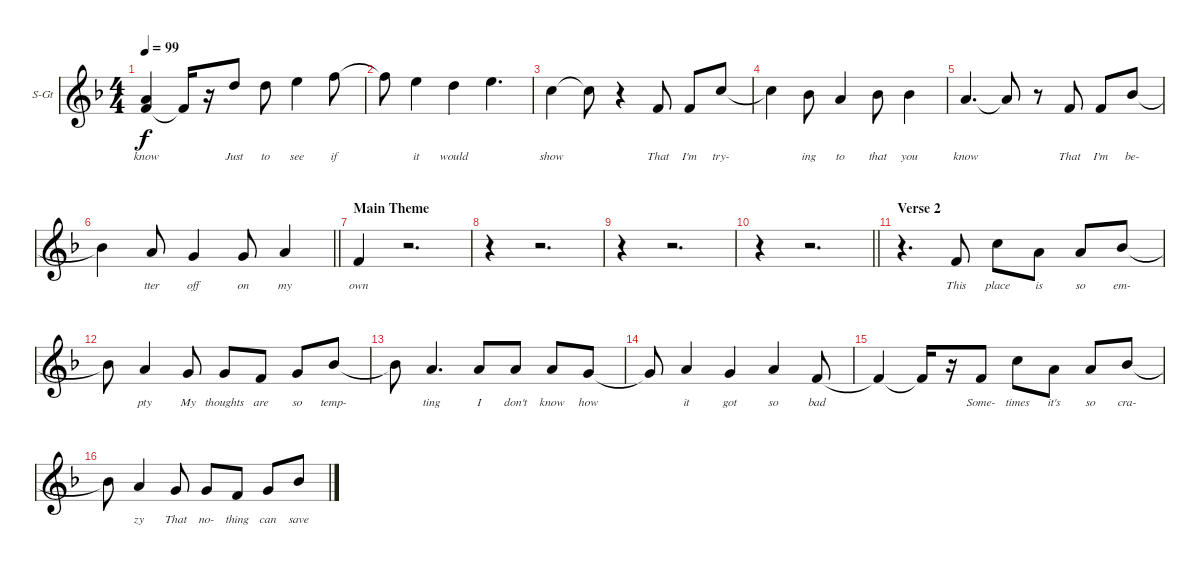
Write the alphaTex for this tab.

\bracketExtendMode groupsimilarinstruments
\firstSystemTrackNameOrientation horizontal
\otherSystemsTrackNameOrientation horizontal
\track ("Deryck Whibley - Vocals" "S-Gt") {instrument lead8bassandlead}
\staff {score}
\tuning (E4 B3 G3 D3 A2 E2)
\displaytranspose 12
\ts (4 4)
\tempo 99
\clef g2
\ks f
(2.3 3.4{t}).4{lyrics (0 "know") lyrics (1 "") lyrics (2 "") lyrics (3 "") lyrics (4 "") dy f} 3.4{t}.16 r.16 3.2.8{lyrics (0 "Just") lyrics (1 "") lyrics (2 "") lyrics (3 "") lyrics (4 "")} 3.2.8{lyrics (0 "to") lyrics (1 "") lyrics (2 "") lyrics (3 "") lyrics (4 "")} 0.1.4{lyrics (0 "see") lyrics (1 "") lyrics (2 "") lyrics (3 "") lyrics (4 "")} 1.1.8{lyrics (0 "if") lyrics (1 "") lyrics (2 "") lyrics (3 "") lyrics (4 "")} |
1.1{t}.8 0.1.4{lyrics (0 "it") lyrics (1 "") lyrics (2 "") lyrics (3 "") lyrics (4 "")} 3.2.4{lyrics (0 "would") lyrics (1 "") lyrics (2 "") lyrics (3 "") lyrics (4 "")} 0.1.4{d lyrics (0 " ") lyrics (1 "") lyrics (2 "") lyrics (3 "") lyrics (4 "")} |
1.2.4{lyrics (0 "show") lyrics (1 "") lyrics (2 "") lyrics (3 "") lyrics (4 "")} 1.2{t}.8 r.4 3.4.8{lyrics (0 "That") lyrics (1 "") lyrics (2 "") lyrics (3 "") lyrics (4 "")} 3.4.8{lyrics (0 "I'm") lyrics (1 "") lyrics (2 "") lyrics (3 "") lyrics (4 "")} 1.2.8{lyrics (0 "try-") lyrics (1 "") lyrics (2 "") lyrics (3 "") lyrics (4 "")} |
1.2{t}.4 3.3.8{lyrics (0 "ing") lyrics (1 "") lyrics (2 "") lyrics (3 "") lyrics (4 "")} 2.3.4{lyrics (0 "to") lyrics (1 "") lyrics (2 "") lyrics (3 "") lyrics (4 "")} 3.3.8{lyrics (0 "that") lyrics (1 "") lyrics (2 "") lyrics (3 "") lyrics (4 "")} 3.3.4{lyrics (0 "you") lyrics (1 "") lyrics (2 "") lyrics (3 "") lyrics (4 "")} |
2.3.4{d lyrics (0 "know") lyrics (1 "") lyrics (2 "") lyrics (3 "") lyrics (4 "")} 2.3{t}.8 r.8 3.4.8{lyrics (0 "That") lyrics (1 "") lyrics (2 "") lyrics (3 "") lyrics (4 "")} 3.4.8{lyrics (0 "I'm") lyrics (1 "") lyrics (2 "") lyrics (3 "") lyrics (4 "")} 3.3.8{lyrics (0 "be-") lyrics (1 "") lyrics (2 "") lyrics (3 "") lyrics (4 "")} |
\barLineRight lightlight
3.3{t}.4 2.3.8{lyrics (0 "tter") lyrics (1 "") lyrics (2 "") lyrics (3 "") lyrics (4 "")} 0.3.4{lyrics (0 "off") lyrics (1 "") lyrics (2 "") lyrics (3 "") lyrics (4 "")} 0.3.8{lyrics (0 "on") lyrics (1 "") lyrics (2 "") lyrics (3 "") lyrics (4 "")} 2.3.4{lyrics (0 "my") lyrics (1 "") lyrics (2 "") lyrics (3 "") lyrics (4 "")} |
\section ("" "Main Theme")
3.4.4{lyrics (0 "own") lyrics (1 "") lyrics (2 "") lyrics (3 "") lyrics (4 "")} r.2{d} |
r.4 r.2{d} |
r.4 r.2{d} |
\barLineRight lightlight
r.4 r.2{d} |
\section ("" "Verse 2")
r.4{d} 3.4.8{lyrics (0 "This") lyrics (1 "") lyrics (2 "") lyrics (3 "") lyrics (4 "")} 1.2.8{lyrics (0 "place") lyrics (1 "") lyrics (2 "") lyrics (3 "") lyrics (4 "")} 2.3.8{lyrics (0 "is") lyrics (1 "") lyrics (2 "") lyrics (3 "") lyrics (4 "")} 2.3.8{lyrics (0 "so") lyrics (1 "") lyrics (2 "") lyrics (3 "") lyrics (4 "")} 3.3.8{lyrics (0 "em-") lyrics (1 "") lyrics (2 "") lyrics (3 "") lyrics (4 "")} |
3.3{t}.8 2.3.4{lyrics (0 "pty") lyrics (1 "") lyrics (2 "") lyrics (3 "") lyrics (4 "")} 0.3.8{lyrics (0 "My") lyrics (1 "") lyrics (2 "") lyrics (3 "") lyrics (4 "")} 0.3.8{lyrics (0 "thoughts") lyrics (1 "") lyrics (2 "") lyrics (3 "") lyrics (4 "")} 3.4.8{lyrics (0 "are") lyrics (1 "") lyrics (2 "") lyrics (3 "") lyrics (4 "")} 0.3.8{lyrics (0 "so") lyrics (1 "") lyrics (2 "") lyrics (3 "") lyrics (4 "")} 3.3.8{lyrics (0 "temp-") lyrics (1 "") lyrics (2 "") lyrics (3 "") lyrics (4 "")} |
3.3{t}.8 2.3.4{d lyrics (0 "ting") lyrics (1 "") lyrics (2 "") lyrics (3 "") lyrics (4 "")} 2.3.8{lyrics (0 "I") lyrics (1 "") lyrics (2 "") lyrics (3 "") lyrics (4 "")} 2.3.8{lyrics (0 "don't") lyrics (1 "") lyrics (2 "") lyrics (3 "") lyrics (4 "")} 2.3.8{lyrics (0 "know") lyrics (1 "") lyrics (2 "") lyrics (3 "") lyrics (4 "")} 0.3.8{lyrics (0 "how") lyrics (1 "") lyrics (2 "") lyrics (3 "") lyrics (4 "")} |
0.3{t}.8 2.3.4{lyrics (0 "it") lyrics (1 "") lyrics (2 "") lyrics (3 "") lyrics (4 "")} 0.3.4{lyrics (0 "got") lyrics (1 "") lyrics (2 "") lyrics (3 "") lyrics (4 "")} 2.3.4{lyrics (0 "so") lyrics (1 "") lyrics (2 "") lyrics (3 "") lyrics (4 "")} 3.4.8{lyrics (0 "bad") lyrics (1 "") lyrics (2 "") lyrics (3 "") lyrics (4 "")} |
3.4{t}.4 3.4{t}.16 r.16 3.4.8{lyrics (0 "Some-") lyrics (1 "") lyrics (2 "") lyrics (3 "") lyrics (4 "")} 1.2.8{lyrics (0 "times") lyrics (1 "") lyrics (2 "") lyrics (3 "") lyrics (4 "")} 2.3.8{lyrics (0 "it's") lyrics (1 "") lyrics (2 "") lyrics (3 "") lyrics (4 "")} 2.3.8{lyrics (0 "so") lyrics (1 "") lyrics (2 "") lyrics (3 "") lyrics (4 "")} 3.3.8{lyrics (0 "cra-") lyrics (1 "") lyrics (2 "") lyrics (3 "") lyrics (4 "")} |
3.3{t}.8 2.3.4{lyrics (0 "zy") lyrics (1 "") lyrics (2 "") lyrics (3 "") lyrics (4 "")} 0.3.8{lyrics (0 "That") lyrics (1 "") lyrics (2 "") lyrics (3 "") lyrics (4 "")} 0.3.8{lyrics (0 "no-") lyrics (1 "") lyrics (2 "") lyrics (3 "") lyrics (4 "")} 3.4.8{lyrics (0 "thing") lyrics (1 "") lyrics (2 "") lyrics (3 "") lyrics (4 "")} 0.3.8{lyrics (0 "can") lyrics (1 "") lyrics (2 "") lyrics (3 "") lyrics (4 "")} 3.3.8{lyrics (0 "save") lyrics (1 "") lyrics (2 "") lyrics (3 "") lyrics (4 "")}
